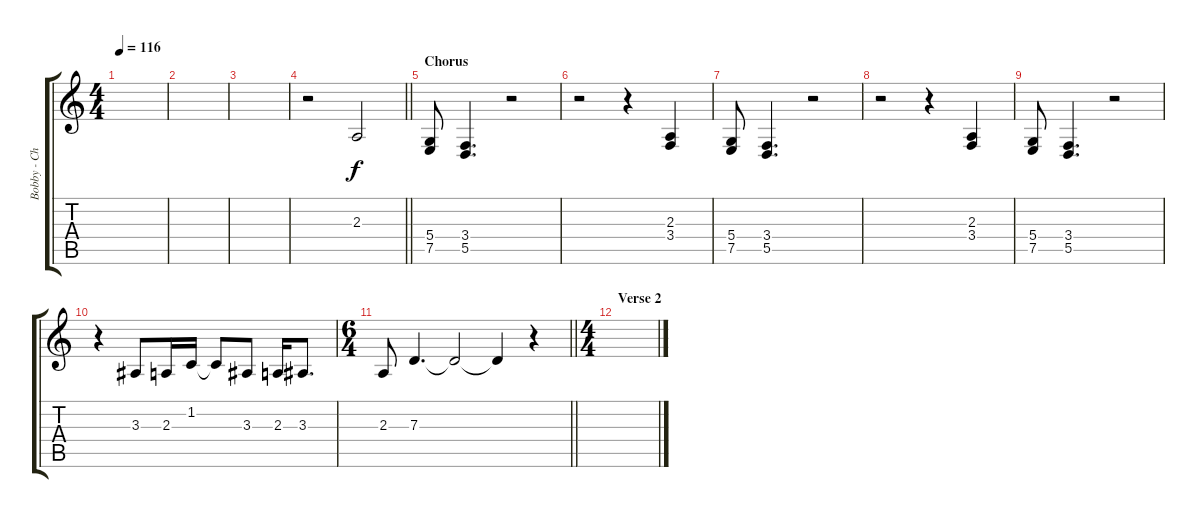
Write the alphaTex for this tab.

\track ("Bobby - Chorus Vocal (Trs. 13A, 15A)" "Bobby - Ch") {instrument lead5charang}
\staff {score tabs}
\tuning (E4 B3 G3 D3 A2 E2) {hide}
\ts (4 4)
\tempo 116
\clef g2
\ks c
|
|
|
\barLineRight lightlight
r.2 2.3.2 |
\section ("" "Chorus")
(5.4 7.5).8 (3.4 5.5).4{d} r.2 |
r.2 r.4 (2.3 3.4).4 |
(5.4 7.5).8 (3.4 5.5).4{d} r.2 |
r.2 r.4 (2.3 3.4).4 |
(5.4 7.5).8 (3.4 5.5).4{d} r.2 |
r.4 3.3.8 2.3.16 1.2.16 1.2{t}.8 3.3.8 2.3.16 3.3.8{d} |
\ts (6 4)
\barLineRight lightlight
2.3.8 7.3.4{d} 7.3{t}.2 7.3{t}.4 r.4 |
\ts (4 4)
\section ("" "Verse 2")
